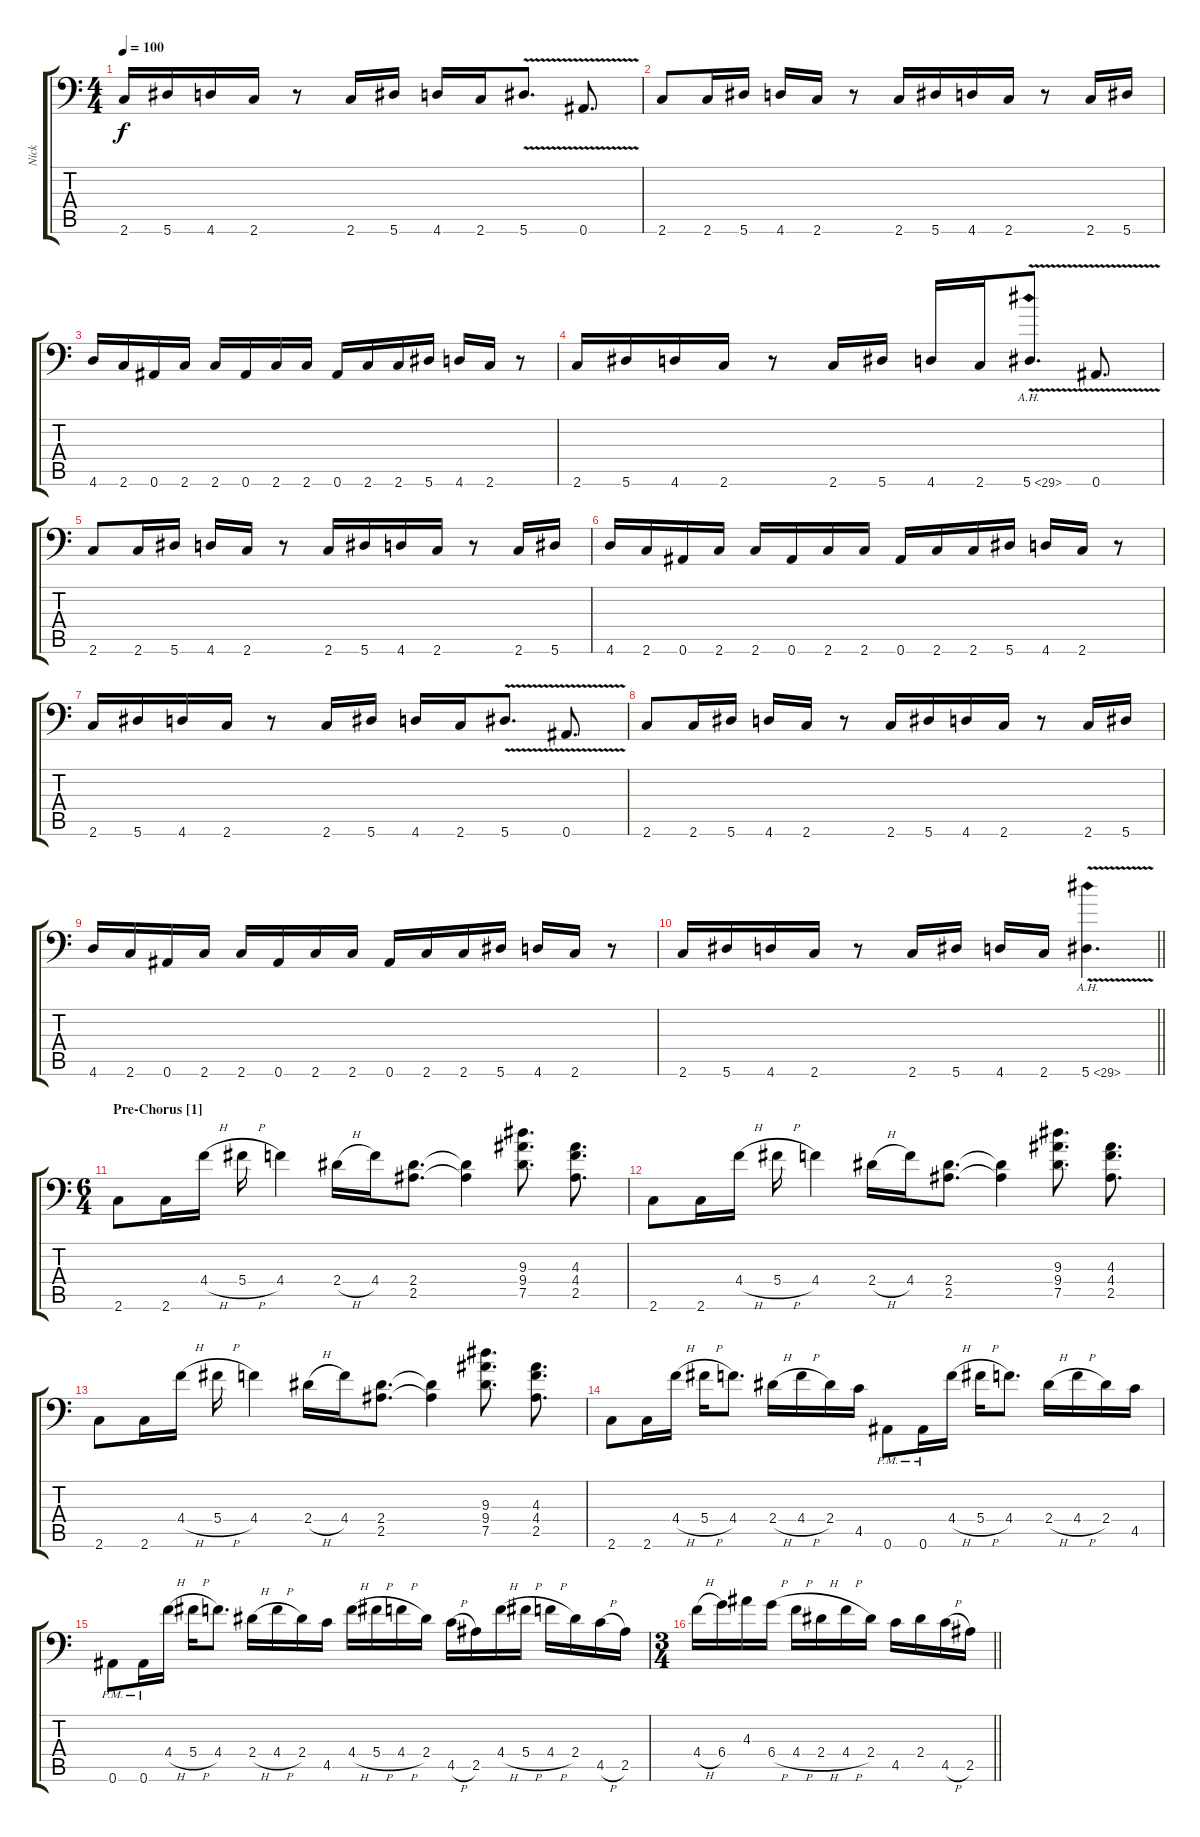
\track ("Nick" "Nick") {instrument distortionguitar}
\staff {score tabs}
\tuning (Eb4 Bb3 Gb3 Db3 Ab2 Bb1) {hide}
\ts (4 4)
\tempo 100
\clef f4
\ks c
2.6.16{dy f} 5.6.16 4.6.16 2.6.16 r.8 2.6.16 5.6.16 4.6.16 2.6.16 5.6{v}.8{d} 0.6{v}.8{d} |
2.6.8 2.6.16 5.6.16 4.6.16 2.6.16 r.8 2.6.16 5.6.16 4.6.16 2.6.16 r.8 2.6.16 5.6.16 |
4.6.16 2.6.16 0.6.16 2.6.16 2.6.16 0.6.16 2.6.16 2.6.16 0.6.16 2.6.16 2.6.16 5.6.16 4.6.16 2.6.16 r.8 |
2.6.16 5.6.16 4.6.16 2.6.16 r.8 2.6.16 5.6.16 4.6.16 2.6.16 5.6{ah 24 v}.8{d} 0.6{v}.8{d} |
2.6.8 2.6.16 5.6.16 4.6.16 2.6.16 r.8 2.6.16 5.6.16 4.6.16 2.6.16 r.8 2.6.16 5.6.16 |
4.6.16 2.6.16 0.6.16 2.6.16 2.6.16 0.6.16 2.6.16 2.6.16 0.6.16 2.6.16 2.6.16 5.6.16 4.6.16 2.6.16 r.8 |
2.6.16 5.6.16 4.6.16 2.6.16 r.8 2.6.16 5.6.16 4.6.16 2.6.16 5.6{v}.8{d} 0.6{v}.8{d} |
2.6.8 2.6.16 5.6.16 4.6.16 2.6.16 r.8 2.6.16 5.6.16 4.6.16 2.6.16 r.8 2.6.16 5.6.16 |
4.6.16 2.6.16 0.6.16 2.6.16 2.6.16 0.6.16 2.6.16 2.6.16 0.6.16 2.6.16 2.6.16 5.6.16 4.6.16 2.6.16 r.8 |
\barLineRight lightlight
2.6.16 5.6.16 4.6.16 2.6.16 r.8 2.6.16 5.6.16 4.6.16 2.6.16 5.6{ah 24 v}.4{d} |
\ts (6 4)
\section ("" "Pre-Chorus [1]")
2.6.8 2.6.16 4.4{h}.16 5.4{h}.16 4.4.4 2.4{h}.16 4.4.16 (2.4 2.5).8{d} (2.4{t} 2.5{t}).4 (9.3 9.4 7.5).8{d} (4.3 4.4 2.5).8{d} |
2.6.8 2.6.16 4.4{h}.16 5.4{h}.16 4.4.4 2.4{h}.16 4.4.16 (2.4 2.5).8{d} (2.4{t} 2.5{t}).4 (9.3 9.4 7.5).8{d} (4.3 4.4 2.5).8{d} |
2.6.8 2.6.16 4.4{h}.16 5.4{h}.16 4.4.4 2.4{h}.16 4.4.16 (2.4 2.5).8{d} (2.4{t} 2.5{t}).4 (9.3 9.4 7.5).8{d} (4.3 4.4 2.5).8{d} |
2.6.8 2.6.16 4.4{h}.16 5.4{h}.16 4.4.8{d} 2.4{h}.16 4.4{h}.16 2.4.16 4.5.16 0.6{pm}.8 0.6{pm}.16 4.4{h}.16 5.4{h}.16 4.4.8{d} 2.4{h}.16 4.4{h}.16 2.4.16 4.5.16 |
0.6{pm}.8 0.6{pm}.16 4.4{h}.16 5.4{h}.16 4.4.8{d} 2.4{h}.16 4.4{h}.16 2.4.16 4.5.16 4.4{h}.16 5.4{h}.16 4.4{h}.16 2.4.16 4.5{h}.16 2.5.16 4.4{h}.16 5.4{h}.16 4.4{h}.16 2.4.16 4.5{h}.16 2.5.16 |
\ts (3 4)
\barLineRight lightlight
4.4{h}.16 6.4.16 4.3.16 6.4{h}.16 4.4{h}.16 2.4{h}.16 4.4{h}.16 2.4.16 4.5.16 2.4.16 4.5{h}.16 2.5.16
